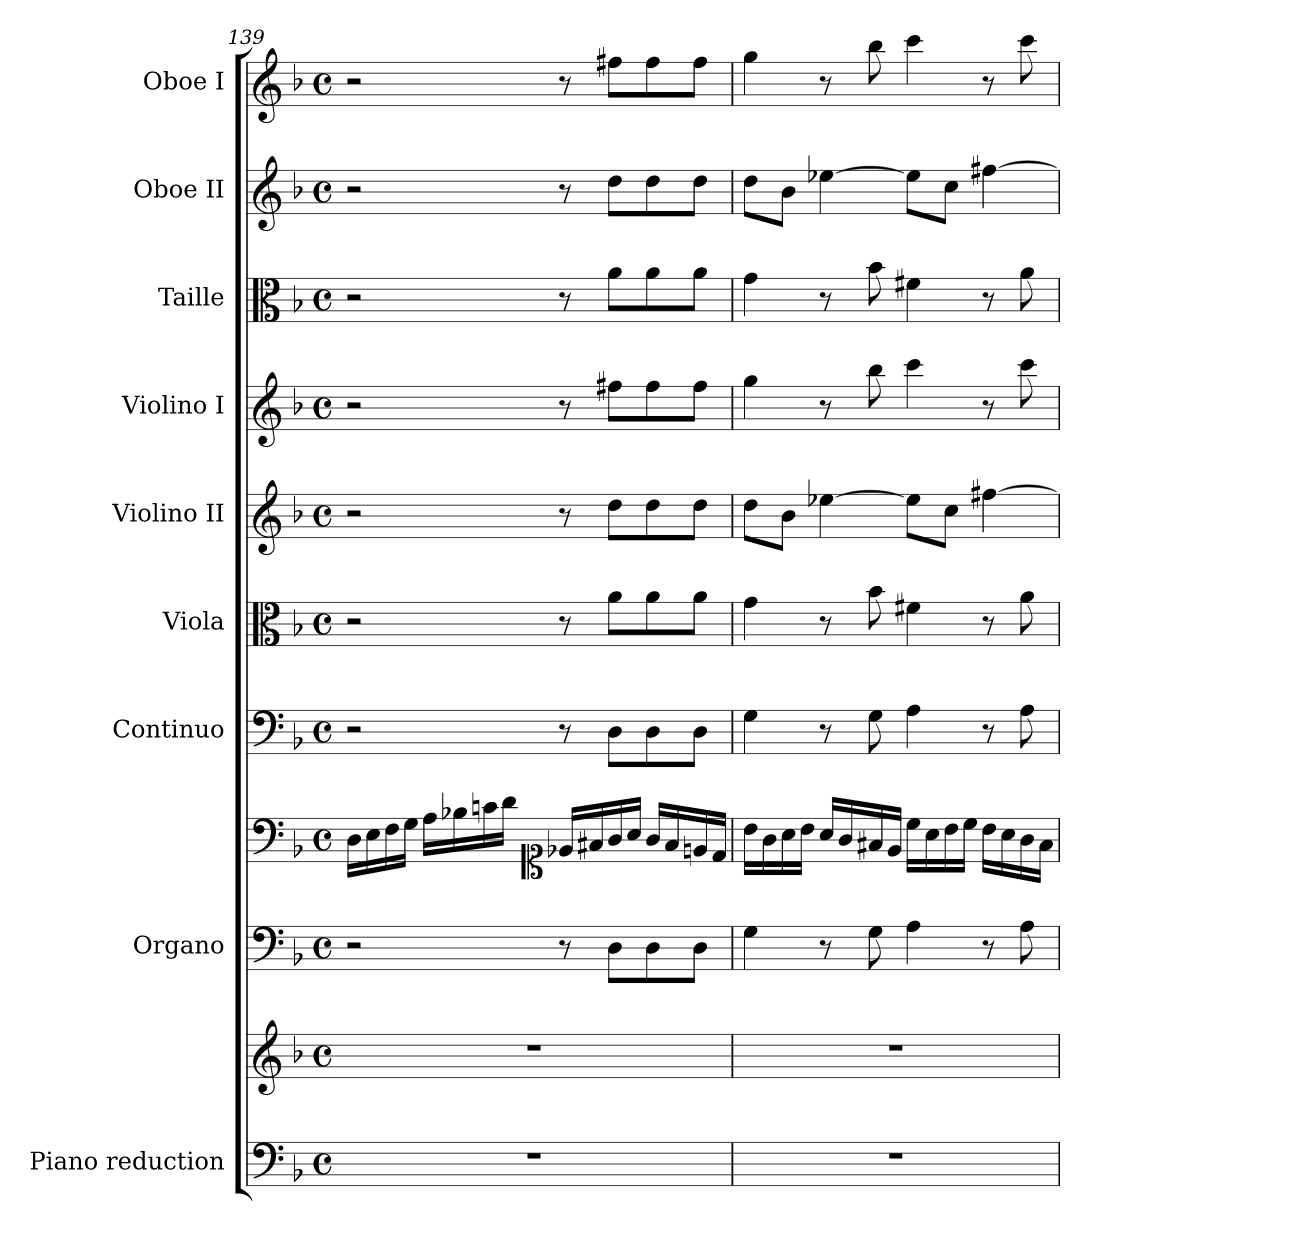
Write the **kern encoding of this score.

**kern	**kern	**kern	**kern	**kern	**kern	**kern	**kern	**kern	**kern	**kern
*part9	*part9	*part8	*part8	*part7	*part6	*part5	*part4	*part3	*part2	*part1
*staff11	*staff10	*staff9	*staff8	*staff7	*staff6	*staff5	*staff4	*staff3	*staff2	*staff1
*I"Piano reduction	*	*I"Organo	*	*I"Continuo	*I"Viola	*I"Violino II	*I"Violino I	*I"Taille	*I"Oboe II	*I"Oboe I
*I'Pno	*	*	*	*	*I'Vla	*I'Vln	*I'Vln	*	*I'Ob	*I'Ob
*clefF4	*clefG2	*clefF4	*clefF4	*clefF4	*clefC3	*clefG2	*clefG2	*clefC3	*clefG2	*clefG2
*k[b-]	*k[b-]	*k[b-]	*k[b-]	*k[b-]	*k[b-]	*k[b-]	*k[b-]	*k[b-]	*k[b-]	*k[b-]
*M4/4	*M4/4	*M4/4	*M4/4	*M4/4	*M4/4	*M4/4	*M4/4	*M4/4	*M4/4	*M4/4
*met(c)	*met(c)	*met(c)	*met(c)	*met(c)	*met(c)	*met(c)	*met(c)	*met(c)	*met(c)	*met(c)
=139	=139	=139	=139	=139	=139	=139	=139	=139	=139	=139
1r	1r	2r	16D\LL	2r	2r	2r	2r	2r	2r	2r
.	.	.	16E\	.	.	.	.	.	.	.
.	.	.	16F\	.	.	.	.	.	.	.
.	.	.	16G\JJ	.	.	.	.	.	.	.
.	.	.	16A\LL	.	.	.	.	.	.	.
.	.	.	16B-X\	.	.	.	.	.	.	.
.	.	.	16cn\	.	.	.	.	.	.	.
.	.	.	16d\JJ	.	.	.	.	.	.	.
*	*	*	*clefC1	*	*	*	*	*	*	*
.	.	8r	16e-X/LL	8r	8r	8r	8r	8r	8r	8r
.	.	.	16f#X/	.	.	.	.	.	.	.
.	.	8D\L	16g/	8D\L	8a\L	8dd\L	8ff#X\L	8a\L	8dd\L	8ff#X\L
.	.	.	16a/JJ	.	.	.	.	.	.	.
.	.	8D\	16g/LL	8D\	8a\	8dd\	8ff#\	8a\	8dd\	8ff#\
.	.	.	16f#/	.	.	.	.	.	.	.
.	.	8D\J	16en/	8D\J	8a\J	8dd\J	8ff#\J	8a\J	8dd\J	8ff#\J
.	.	.	16d/JJ	.	.	.	.	.	.	.
=140	=140	=140	=140	=140	=140	=140	=140	=140	=140	=140
1r	1r	4G\	16b-\LL	4G\	4g\	8dd\L	4gg\	4g\	8dd\L	4gg\
.	.	.	16g\	.	.	.	.	.	.	.
.	.	.	16a\	.	.	8b-\J	.	.	8b-\J	.
.	.	.	16b-\JJ	.	.	.	.	.	.	.
.	.	8r	16a/LL	8r	8r	[4ee-X\	8r	8r	[4ee-X\	8r
.	.	.	16g/	.	.	.	.	.	.	.
.	.	8G\	16f#X/	8G\	8b-\	.	8bb-\	8b-\	.	8bb-\
.	.	.	16e/JJ	.	.	.	.	.	.	.
.	.	4A\	16cc\LL	4A\	4f#X\	8ee-\L]	4ccc\	4f#X\	8ee-\L]	4ccc\
.	.	.	16a\	.	.	.	.	.	.	.
.	.	.	16b-\	.	.	8cc\J	.	.	8cc\J	.
.	.	.	16cc\JJ	.	.	.	.	.	.	.
.	.	8r	16b-\LL	8r	8r	[4ff#X\	8r	8r	[4ff#X\	8r
.	.	.	16a\	.	.	.	.	.	.	.
.	.	8A\	16g\	8A\	8a\	.	8ccc\	8a\	.	8ccc\
.	.	.	16f#\JJ	.	.	.	.	.	.	.
=	=	=	=	=	=	=	=	=	=	=
*-	*-	*-	*-	*-	*-	*-	*-	*-	*-	*-
